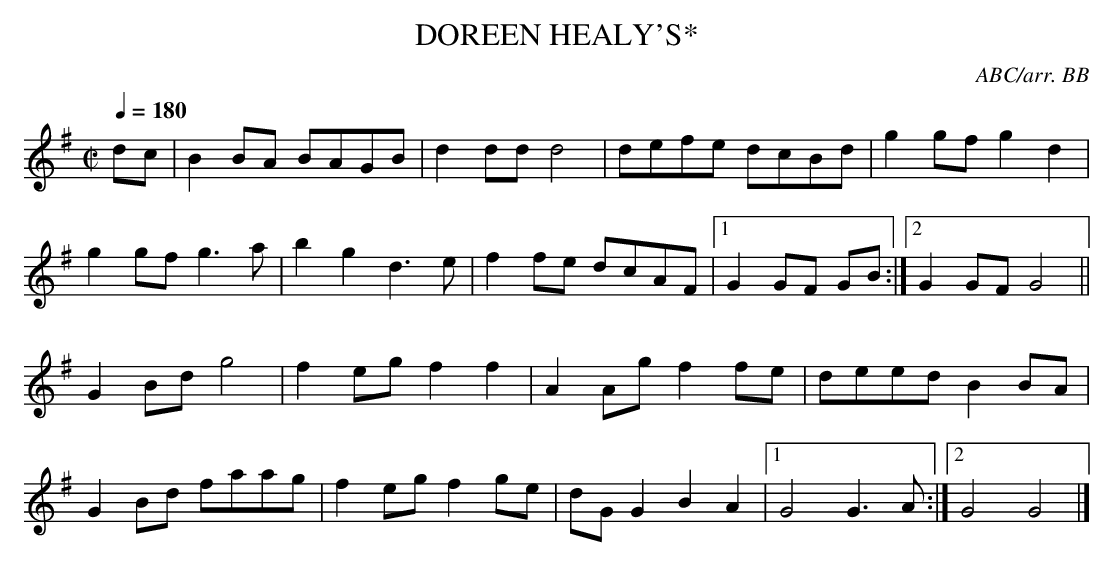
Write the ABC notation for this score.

X:1
T:DOREEN HEALY'S*
C:ABC/arr. BB
or polka (or a barn dance).
M:C|
L:1/8
Q:1/4=180
K:G
dc|B2BA BAGB|d2dd d4|defe dcBd|g2gf g2d2|
g2gf g3a|b2g2 d3e|f2fe dcAF|1 G2GF GB :|\
[2 G2GF G4 ||
G2Bd g4|f2eg f2f2|A2Ag f2fe|deed B2BA|
G2Bd faag|f2eg f2ge|dGG2 B2A2|1 G4 G3A :|\
[2 G4 G4 |]
